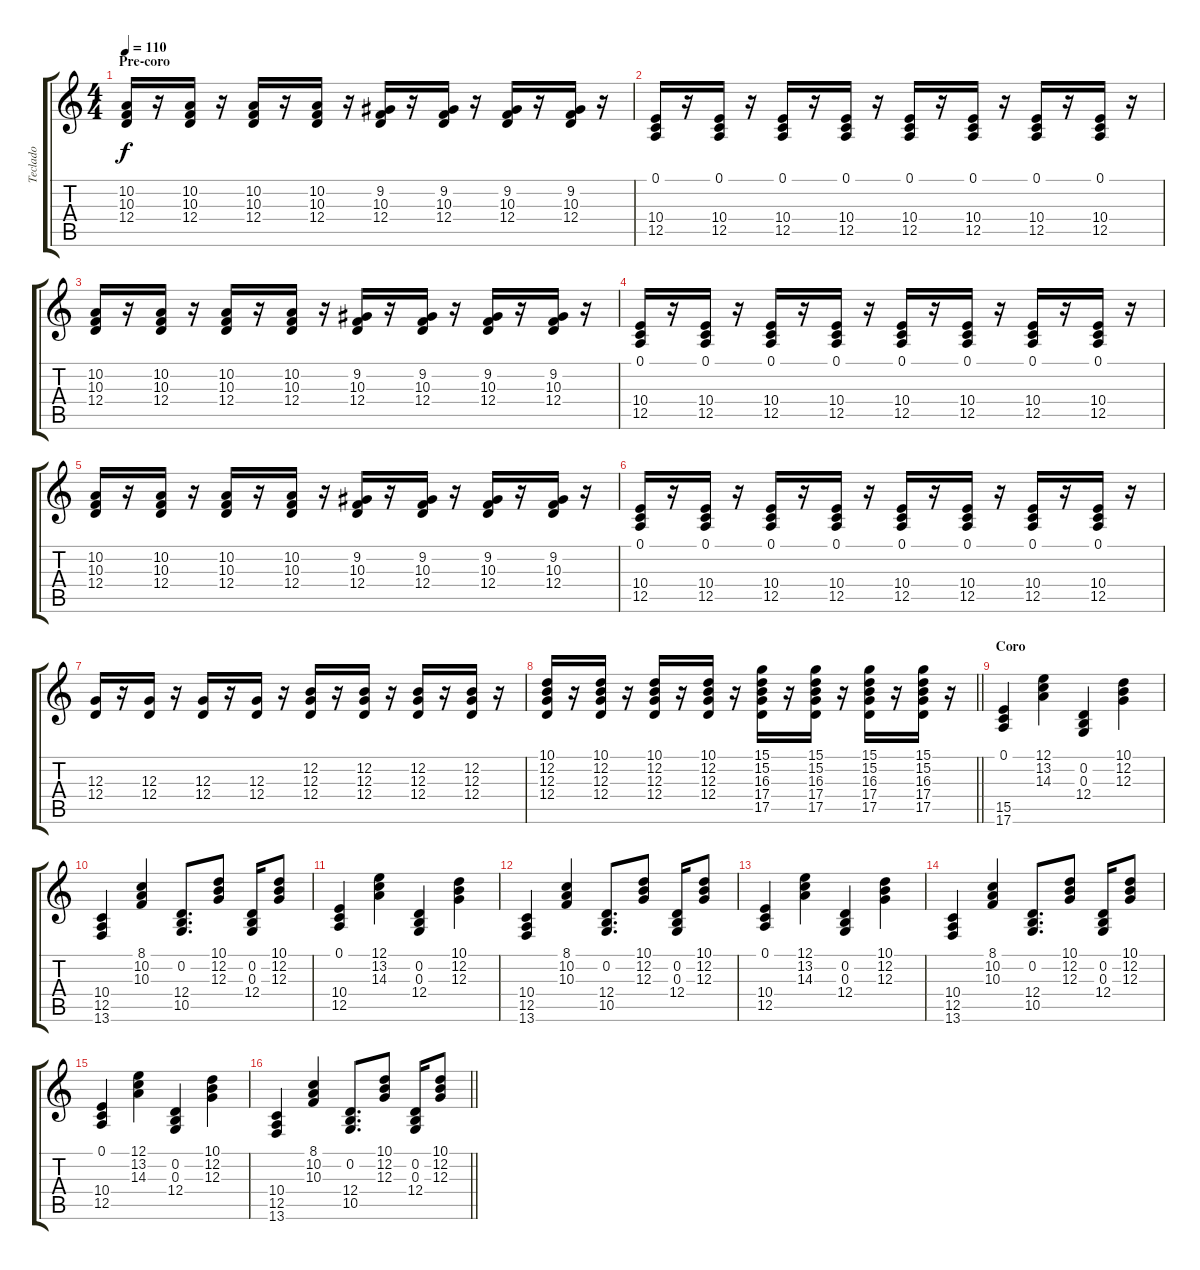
\track ("Teclado" "Teclado") {instrument electricpiano1}
\staff {score tabs}
\tuning (E4 B3 G3 D3 A2 E2) {hide}
\ts (4 4)
\section ("" "Pre-coro")
\tempo 110
\clef g2
\ks c
(10.2 10.3 12.4).16{dy f instrument honkytonkpiano} r.16 (10.2 10.3 12.4).16 r.16 (10.2 10.3 12.4).16 r.16 (10.2 10.3 12.4).16 r.16 (9.2 10.3 12.4).16 r.16 (9.2 10.3 12.4).16 r.16 (9.2 10.3 12.4).16 r.16 (9.2 10.3 12.4).16 r.16 |
(0.1 10.4 12.5).16 r.16 (0.1 10.4 12.5).16 r.16 (0.1 10.4 12.5).16 r.16 (0.1 10.4 12.5).16 r.16 (0.1 10.4 12.5).16 r.16 (0.1 10.4 12.5).16 r.16 (0.1 10.4 12.5).16 r.16 (0.1 10.4 12.5).16 r.16 |
(10.2 10.3 12.4).16{instrument honkytonkpiano} r.16 (10.2 10.3 12.4).16 r.16 (10.2 10.3 12.4).16 r.16 (10.2 10.3 12.4).16 r.16 (9.2 10.3 12.4).16 r.16 (9.2 10.3 12.4).16 r.16 (9.2 10.3 12.4).16 r.16 (9.2 10.3 12.4).16 r.16 |
(0.1 10.4 12.5).16 r.16 (0.1 10.4 12.5).16 r.16 (0.1 10.4 12.5).16 r.16 (0.1 10.4 12.5).16 r.16 (0.1 10.4 12.5).16 r.16 (0.1 10.4 12.5).16 r.16 (0.1 10.4 12.5).16 r.16 (0.1 10.4 12.5).16 r.16 |
(10.2 10.3 12.4).16{instrument honkytonkpiano} r.16 (10.2 10.3 12.4).16 r.16 (10.2 10.3 12.4).16 r.16 (10.2 10.3 12.4).16 r.16 (9.2 10.3 12.4).16 r.16 (9.2 10.3 12.4).16 r.16 (9.2 10.3 12.4).16 r.16 (9.2 10.3 12.4).16 r.16 |
(0.1 10.4 12.5).16 r.16 (0.1 10.4 12.5).16 r.16 (0.1 10.4 12.5).16 r.16 (0.1 10.4 12.5).16 r.16 (0.1 10.4 12.5).16 r.16 (0.1 10.4 12.5).16 r.16 (0.1 10.4 12.5).16 r.16 (0.1 10.4 12.5).16 r.16 |
(12.3 12.4).16 r.16 (12.3 12.4).16 r.16 (12.3 12.4).16 r.16 (12.3 12.4).16 r.16 (12.2 12.3 12.4).16 r.16 (12.2 12.3 12.4).16 r.16 (12.2 12.3 12.4).16 r.16 (12.2 12.3 12.4).16 r.16 |
\barLineRight lightlight
(10.1 12.2 12.3 12.4).16 r.16 (10.1 12.2 12.3 12.4).16 r.16 (10.1 12.2 12.3 12.4).16 r.16 (10.1 12.2 12.3 12.4).16 r.16 (15.1 15.2 16.3 17.4 17.5).16 r.16 (15.1 15.2 16.3 17.4 17.5).16 r.16 (15.1 15.2 16.3 17.4 17.5).16 r.16 (15.1 15.2 16.3 17.4 17.5).16 r.16 |
\section ("" "Coro")
(0.1 15.5 17.6).4{volume 9 instrument electricpiano1} (12.1 13.2 14.3).4 (0.2 0.3 12.4).4 (10.1 12.2 12.3).4 |
(10.4 12.5 13.6).4 (8.1 10.2 10.3).4 (0.2 12.4 10.5).8{d} (10.1 12.2 12.3).8 (0.2 0.3 12.4).16 (10.1 12.2 12.3).8 |
(0.1 10.4 12.5).4{volume 9} (12.1 13.2 14.3).4 (0.2 0.3 12.4).4 (10.1 12.2 12.3).4 |
(10.4 12.5 13.6).4 (8.1 10.2 10.3).4 (0.2 12.4 10.5).8{d} (10.1 12.2 12.3).8 (0.2 0.3 12.4).16 (10.1 12.2 12.3).8 |
(0.1 10.4 12.5).4{volume 9} (12.1 13.2 14.3).4 (0.2 0.3 12.4).4 (10.1 12.2 12.3).4 |
(10.4 12.5 13.6).4 (8.1 10.2 10.3).4 (0.2 12.4 10.5).8{d} (10.1 12.2 12.3).8 (0.2 0.3 12.4).16 (10.1 12.2 12.3).8 |
(0.1 10.4 12.5).4{volume 9} (12.1 13.2 14.3).4 (0.2 0.3 12.4).4 (10.1 12.2 12.3).4 |
\barLineRight lightlight
(10.4 12.5 13.6).4 (8.1 10.2 10.3).4 (0.2 12.4 10.5).8{d} (10.1 12.2 12.3).8 (0.2 0.3 12.4).16 (10.1 12.2 12.3).8
